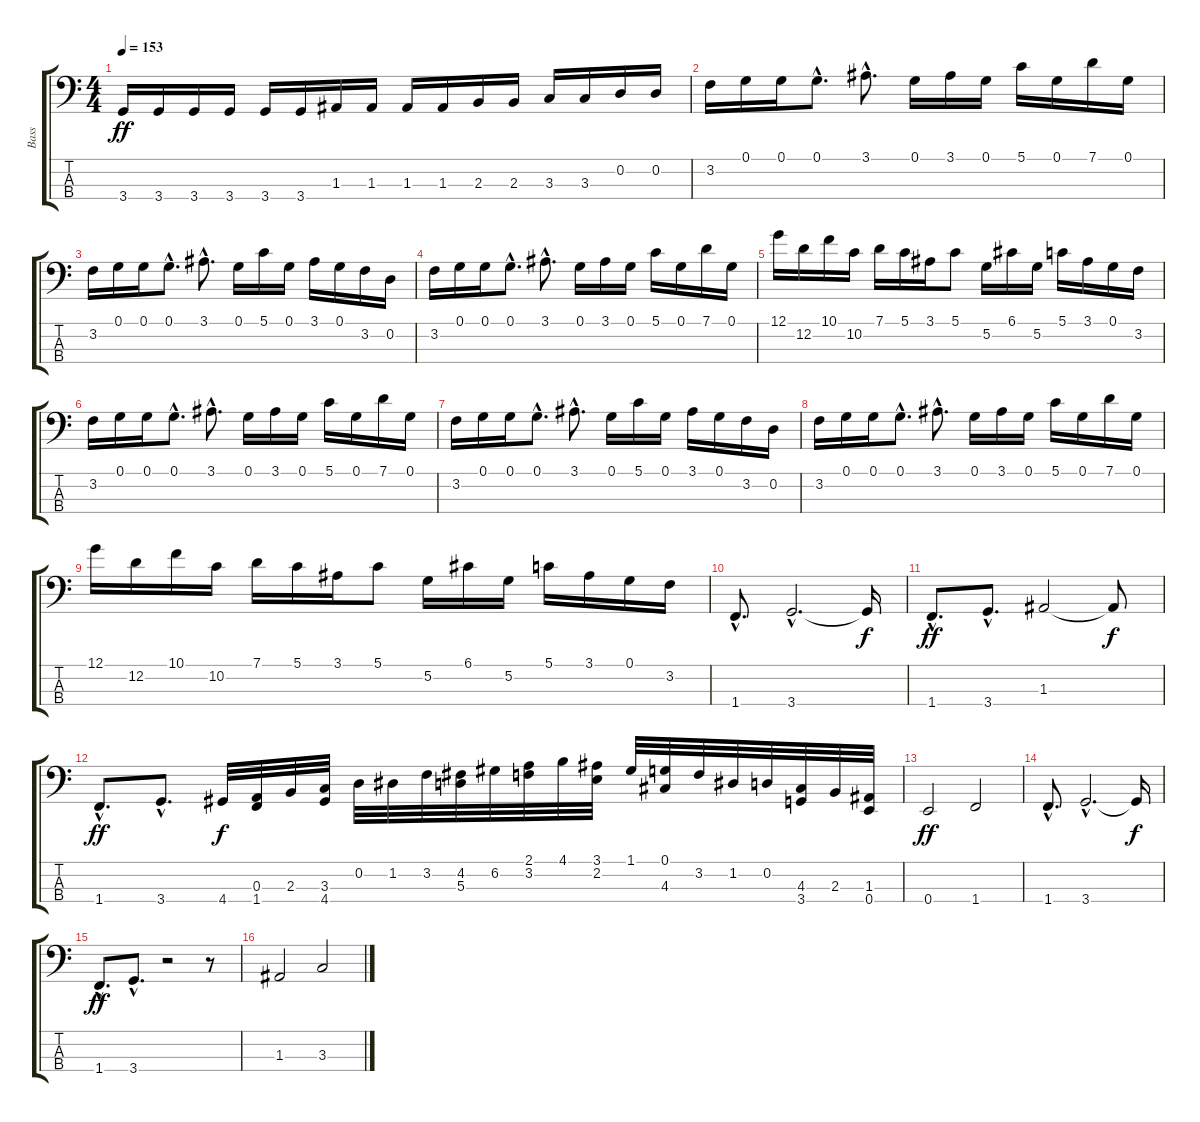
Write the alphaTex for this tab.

\track ("Bass" "Bass") {instrument electricbassfinger}
\staff {score tabs}
\tuning (G2 D2 A1 E1) {hide}
\ts (4 4)
\tempo 153
\clef f4
\ks c
3.4.16{dy ff} 3.4.16 3.4.16 3.4.16 3.4.16 3.4.16 1.3.16 1.3.16 1.3.16 1.3.16 2.3.16 2.3.16 3.3.16 3.3.16 0.2.16 0.2.16 |
3.2.16 0.1.16 0.1.16 0.1{hac}.8{d} 3.1{hac}.8{d} 0.1.16 3.1.16 0.1.16 5.1.16 0.1.16 7.1.16 0.1.16 |
3.2.16 0.1.16 0.1.16 0.1{hac}.8{d} 3.1{hac}.8{d} 0.1.16 5.1.16 0.1.16 3.1.16 0.1.16 3.2.16 0.2.16 |
3.2.16 0.1.16 0.1.16 0.1{hac}.8{d} 3.1{hac}.8{d} 0.1.16 3.1.16 0.1.16 5.1.16 0.1.16 7.1.16 0.1.16 |
12.1.16 12.2.16 10.1.16 10.2.16 7.1.16 5.1.16 3.1.16 5.1.8 5.2.16 6.1.16 5.2.16 5.1.16 3.1.16 0.1.16 3.2.16 |
3.2.16 0.1.16 0.1.16 0.1{hac}.8{d} 3.1{hac}.8{d} 0.1.16 3.1.16 0.1.16 5.1.16 0.1.16 7.1.16 0.1.16 |
3.2.16 0.1.16 0.1.16 0.1{hac}.8{d} 3.1{hac}.8{d} 0.1.16 5.1.16 0.1.16 3.1.16 0.1.16 3.2.16 0.2.16 |
3.2.16 0.1.16 0.1.16 0.1{hac}.8{d} 3.1{hac}.8{d} 0.1.16 3.1.16 0.1.16 5.1.16 0.1.16 7.1.16 0.1.16 |
12.1.16 12.2.16 10.1.16 10.2.16 7.1.16 5.1.16 3.1.16 5.1.8 5.2.16 6.1.16 5.2.16 5.1.16 3.1.16 0.1.16 3.2.16 |
1.4{hac}.8{d} 3.4{hac}.2{d} 3.4{t}.16{dy f} |
1.4{hac}.8{d dy ff} 3.4{hac}.8{d} 1.3.2 1.3{t}.8{dy f} |
1.4{hac}.8{d dy ff} 3.4{hac}.8{d} 4.4.32{dy f} (0.3 1.4).32 2.3.32 (3.3 4.4).32 0.2.32 1.2.32 3.2.32 (4.2 5.3).32 6.2.32 (2.1 3.2).32 4.1.32 (3.1 2.2).32 1.1.32 (0.1 4.3).32 3.2.32 1.2.32 0.2.32 (4.3 3.4).32 2.3.32 (1.3 0.4).32 |
0.4.2{dy ff} 1.4.2 |
1.4{hac}.8{d} 3.4{hac}.2{d} 3.4{t}.16{dy f} |
1.4{hac}.8{d dy ff} 3.4{hac}.8{d} r.2 r.8 |
1.3.2 3.3.2
